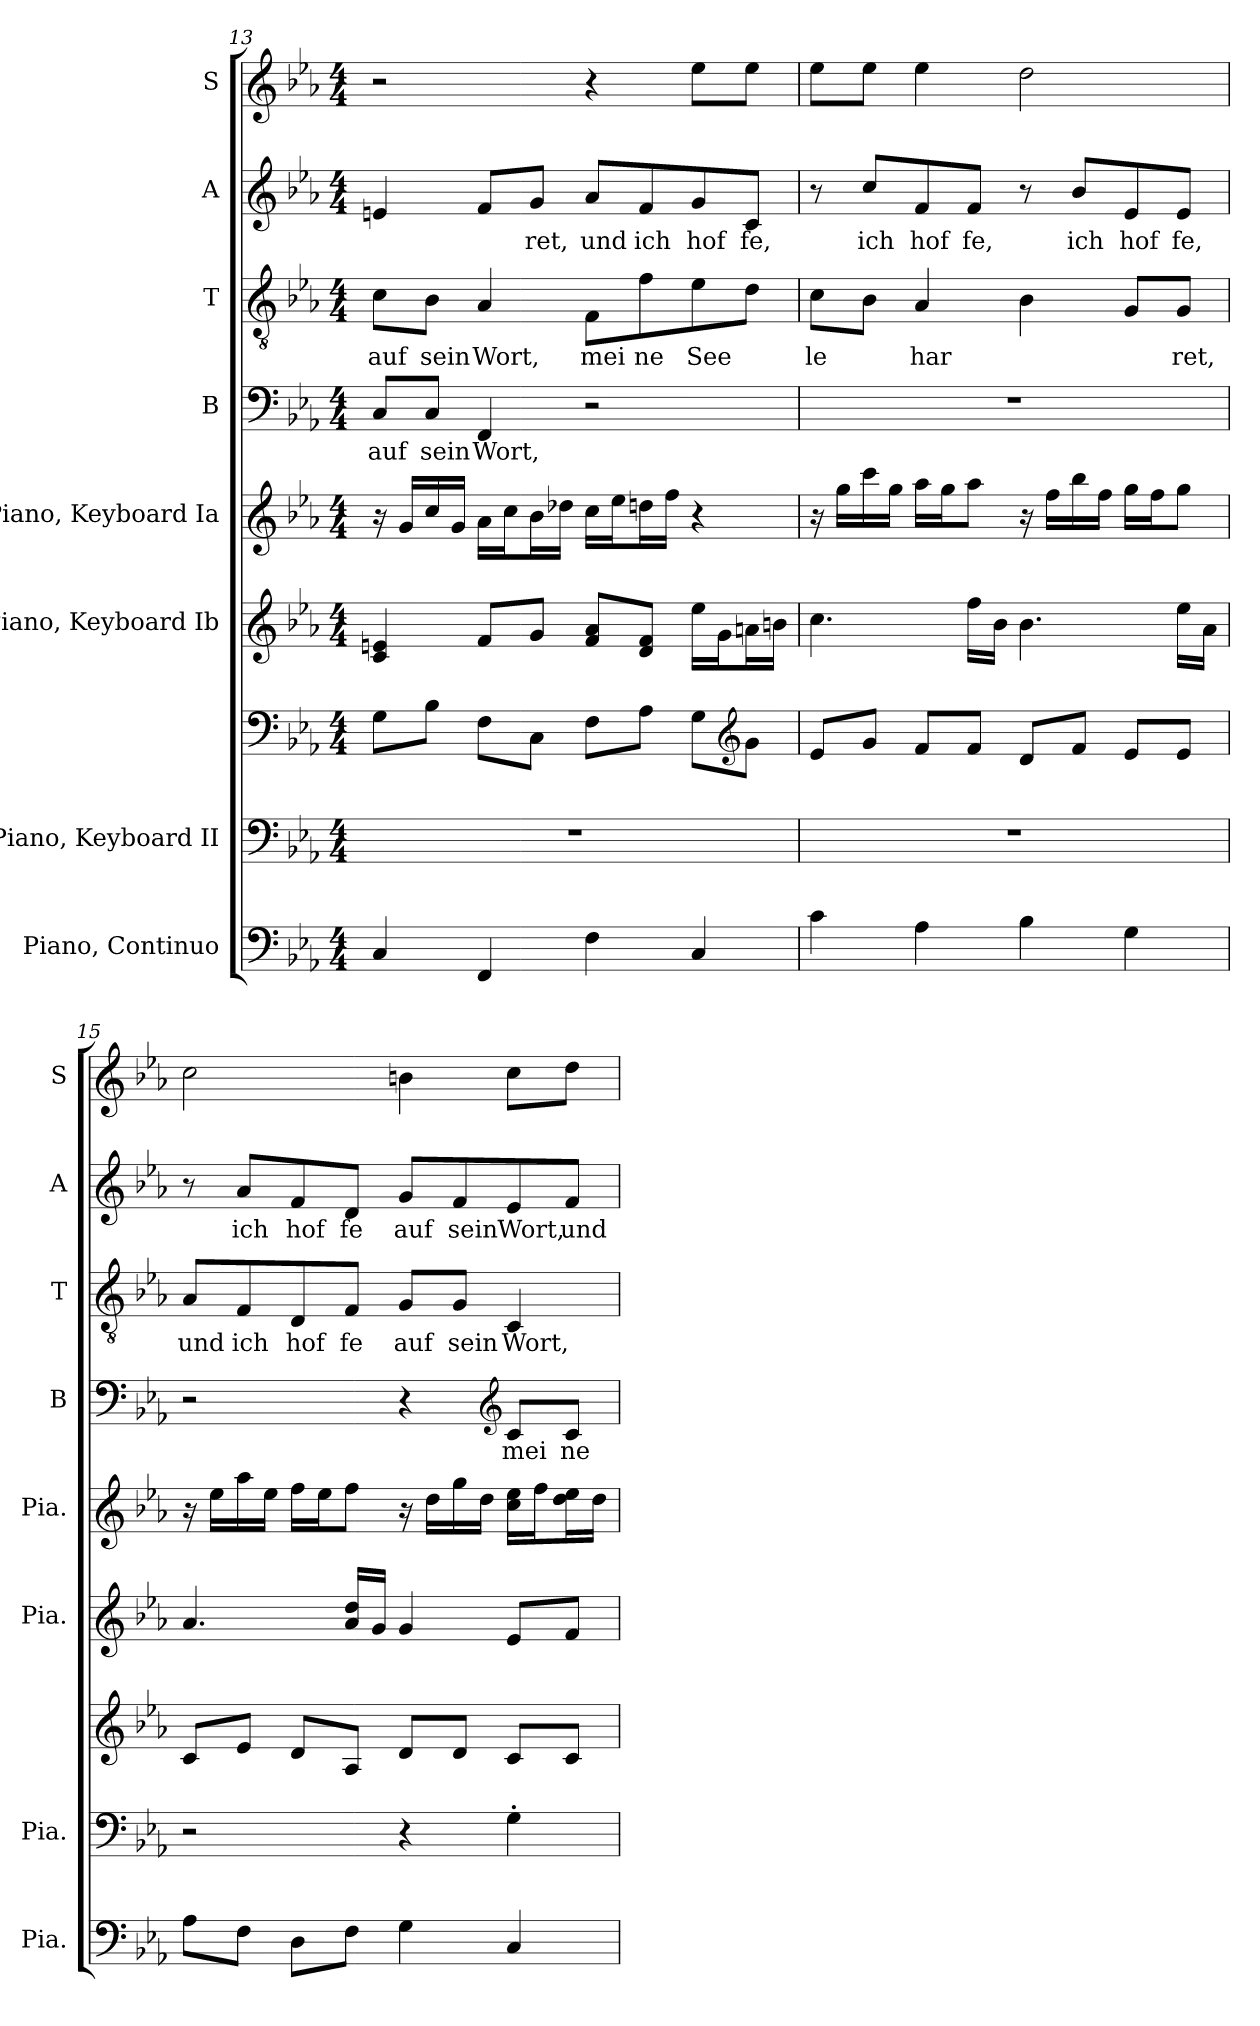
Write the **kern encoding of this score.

**kern	**kern	**kern	**text	**kern	**kern	**kern	**text	**kern	**text	**kern	**text	**kern
*part8	*part7	*part7	*part7	*part6	*part5	*part4	*part4	*part3	*part3	*part2	*part2	*part1
*staff9	*staff8	*staff7	*staff7	*staff6	*staff5	*staff4	*staff4	*staff3	*staff3	*staff2	*staff2	*staff1
*I"Piano, Continuo	*I"Piano, Keyboard II	*	*	*I"Piano, Keyboard Ib	*I"Piano, Keyboard Ia	*I"B	*	*I"T	*	*I"A	*	*I"S
*I'Pia.	*I'Pia.	*	*	*I'Pia.	*I'Pia.	*I'B	*	*I'T	*	*I'A	*	*I'S
!!LO:LB:g=z
*clefF4	*clefF4	*clefF4	*	*clefG2	*clefG2	*clefF4	*	*clefGv2	*	*clefG2	*	*clefG2
*k[b-e-a-]	*k[b-e-a-]	*k[b-e-a-]	*	*k[b-e-a-]	*k[b-e-a-]	*k[b-e-a-]	*	*k[b-e-a-]	*	*k[b-e-a-]	*	*k[b-e-a-]
*M4/4	*M4/4	*M4/4	*	*M4/4	*M4/4	*M4/4	*	*M4/4	*	*M4/4	*	*M4/4
=13	=13	=13	=13	=13	=13	=13	=13	=13	=13	=13	=13	=13
4C/	1r	8G\L	.	4c/ 4en/	16r	8C/L	auf	8c\L	auf	4en/	.	2r
.	.	.	.	.	16g/LL	.	.	.	.	.	.	.
.	.	8B-\J	.	.	16cc/	8C/J	sein	8B-\J	sein	.	.	.
.	.	.	.	.	16g/JJ	.	.	.	.	.	.	.
4FF/	.	8F\L	.	8f/L	16a-\LL	4FF/	Wort,	4A-/	Wort,	8f/L	.	.
.	.	.	.	.	16cc\J	.	.	.	.	.	.	.
.	.	8C\J	.	8g/J	16b-\L	.	.	.	.	8g/J	ret,	.
.	.	.	.	.	16dd-X\JJ	.	.	.	.	.	.	.
4F\	.	8F\L	.	8f/ 8a-/L	16cc\LL	2r	.	8F\L	mei	8a-/L	und	4r
.	.	.	.	.	16ee-\J	.	.	.	.	.	.	.
.	.	8A-\J	.	8d/ 8f/J	16ddn\L	.	.	8f\	ne	8f/	ich	.
.	.	.	.	.	16ff\JJ	.	.	.	.	.	.	.
4C/	.	8G\L	.	16ee-\LL	4r	.	.	8e-\	See	8g/	hof	8ee-\L
.	.	.	.	16g\J	.	.	.	.	.	.	.	.
*	*	*clefG2	*	*	*	*	*	*	*	*	*	*
.	.	8g\J	.	16an\L	.	.	.	8d\J	.	8c/J	fe,	8ee-\J
.	.	.	.	16bn\JJ	.	.	.	.	.	.	.	.
=14	=14	=14	=14	=14	=14	=14	=14	=14	=14	=14	=14	=14
4c\	1r	8e-/L	.	4.cc\	16r	1r	.	8c\L	le	8r	.	8ee-\L
.	.	.	.	.	16gg\LL	.	.	.	.	.	.	.
.	.	8g/J	.	.	16ccc\	.	.	8B-\J	.	8cc/L	ich	8ee-\J
.	.	.	.	.	16gg\JJ	.	.	.	.	.	.	.
4A-\	.	8f/L	.	.	16aa-\LL	.	.	4A-/	har	8f/	hof	4ee-\
.	.	.	.	.	16gg\J	.	.	.	.	.	.	.
.	.	8f/J	.	16ff\LL	8aa-\J	.	.	.	.	8f/J	fe,	.
.	.	.	.	16b-\JJ	.	.	.	.	.	.	.	.
4B-\	.	8d/L	.	4.b-\	16r	.	.	4B-\	.	8r	.	2dd\
.	.	.	.	.	16ff\LL	.	.	.	.	.	.	.
.	.	8f/J	.	.	16bb-\	.	.	.	.	8b-/L	ich	.
.	.	.	.	.	16ff\JJ	.	.	.	.	.	.	.
4G\	.	8e-/L	.	.	16gg\LL	.	.	8G/L	.	8e-/	hof	.
.	.	.	.	.	16ff\J	.	.	.	.	.	.	.
.	.	8e-/J	.	16ee-\LL	8gg\J	.	.	8G/J	ret,	8e-/J	fe,	.
.	.	.	.	16a-\JJ	.	.	.	.	.	.	.	.
!!LO:PB:g=z
=15	=15	=15	=15	=15	=15	=15	=15	=15	=15	=15	=15	=15
8A-\L	2r	8c/L	.	4.a-/	16r	2r	.	8A-/L	und	8r	.	2cc\
.	.	.	.	.	16ee-\LL	.	.	.	.	.	.	.
8F\J	.	8e-/J	.	.	16aa-\	.	.	8F/	ich	8a-/L	ich	.
.	.	.	.	.	16ee-\JJ	.	.	.	.	.	.	.
8D\L	.	8d/L	.	.	16ff\LL	.	.	8D/	hof	8f/	hof	.
.	.	.	.	.	16ee-\J	.	.	.	.	.	.	.
8F\J	.	8A-/J	.	16a-/ 16dd/LL	8ff\J	.	.	8F/J	fe	8d/J	fe	.
.	.	.	.	16g/JJ	.	.	.	.	.	.	.	.
4G\	4r	8d/L	.	4g/	16r	4r	.	8G/L	auf	8g/L	auf	4bn\
.	.	.	.	.	16dd\LL	.	.	.	.	.	.	.
.	.	8d/J	.	.	16gg\	.	.	8G/J	sein	8f/	sein	.
.	.	.	.	.	16dd\JJ	.	.	.	.	.	.	.
*	*	*	*	*	*	*clefG2	*	*	*	*	*	*
4C/	4G'\	8c/L	.	8e-/L	16cc\ 16ee-\LL	8c/L	mei	4C/	Wort,	8e-/	Wort,	8cc\L
.	.	.	.	.	16ff\J	.	.	.	.	.	.	.
.	.	8c/J	.	8f/J	16dd\ 16ee-\L	8c/J	ne	.	.	8f/J	und	8dd\J
.	.	.	.	.	16dd\JJ	.	.	.	.	.	.	.
=	=	=	=	=	=	=	=	=	=	=	=	=
*-	*-	*-	*-	*-	*-	*-	*-	*-	*-	*-	*-	*-
